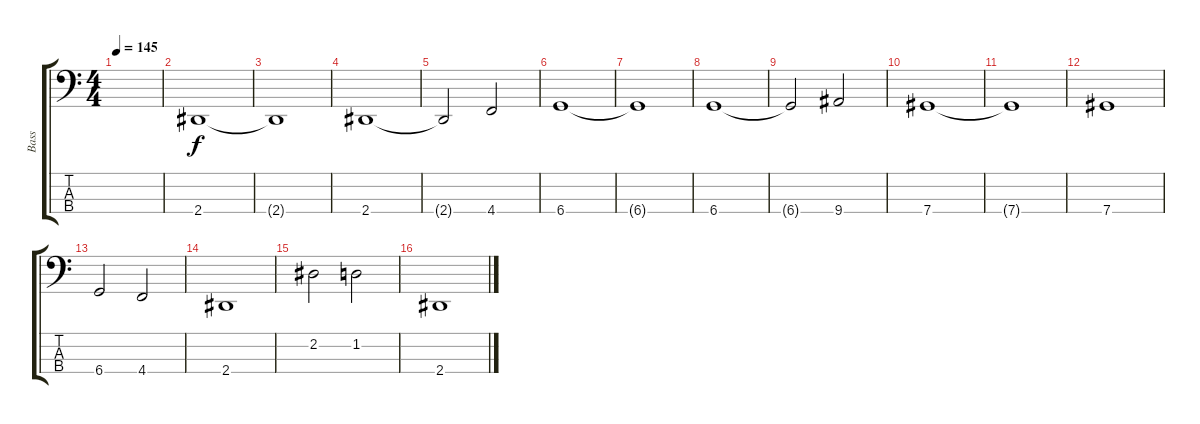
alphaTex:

\track ("Bass" "Bass") {instrument electricbasspick}
\staff {score tabs}
\tuning (Gb2 Db2 Ab1 Db1) {hide}
\ts (4 4)
\tempo 145
\clef f4
\ks c
|
2.4.1 |
2.4{t}.1 |
2.4.1 |
2.4{t}.2 4.4.2 |
6.4.1 |
6.4{t}.1 |
6.4.1 |
6.4{t}.2 9.4.2 |
7.4.1 |
7.4{t}.1 |
7.4.1 |
6.4.2 4.4.2 |
2.4.1 |
2.2.2 1.2.2 |
2.4.1
